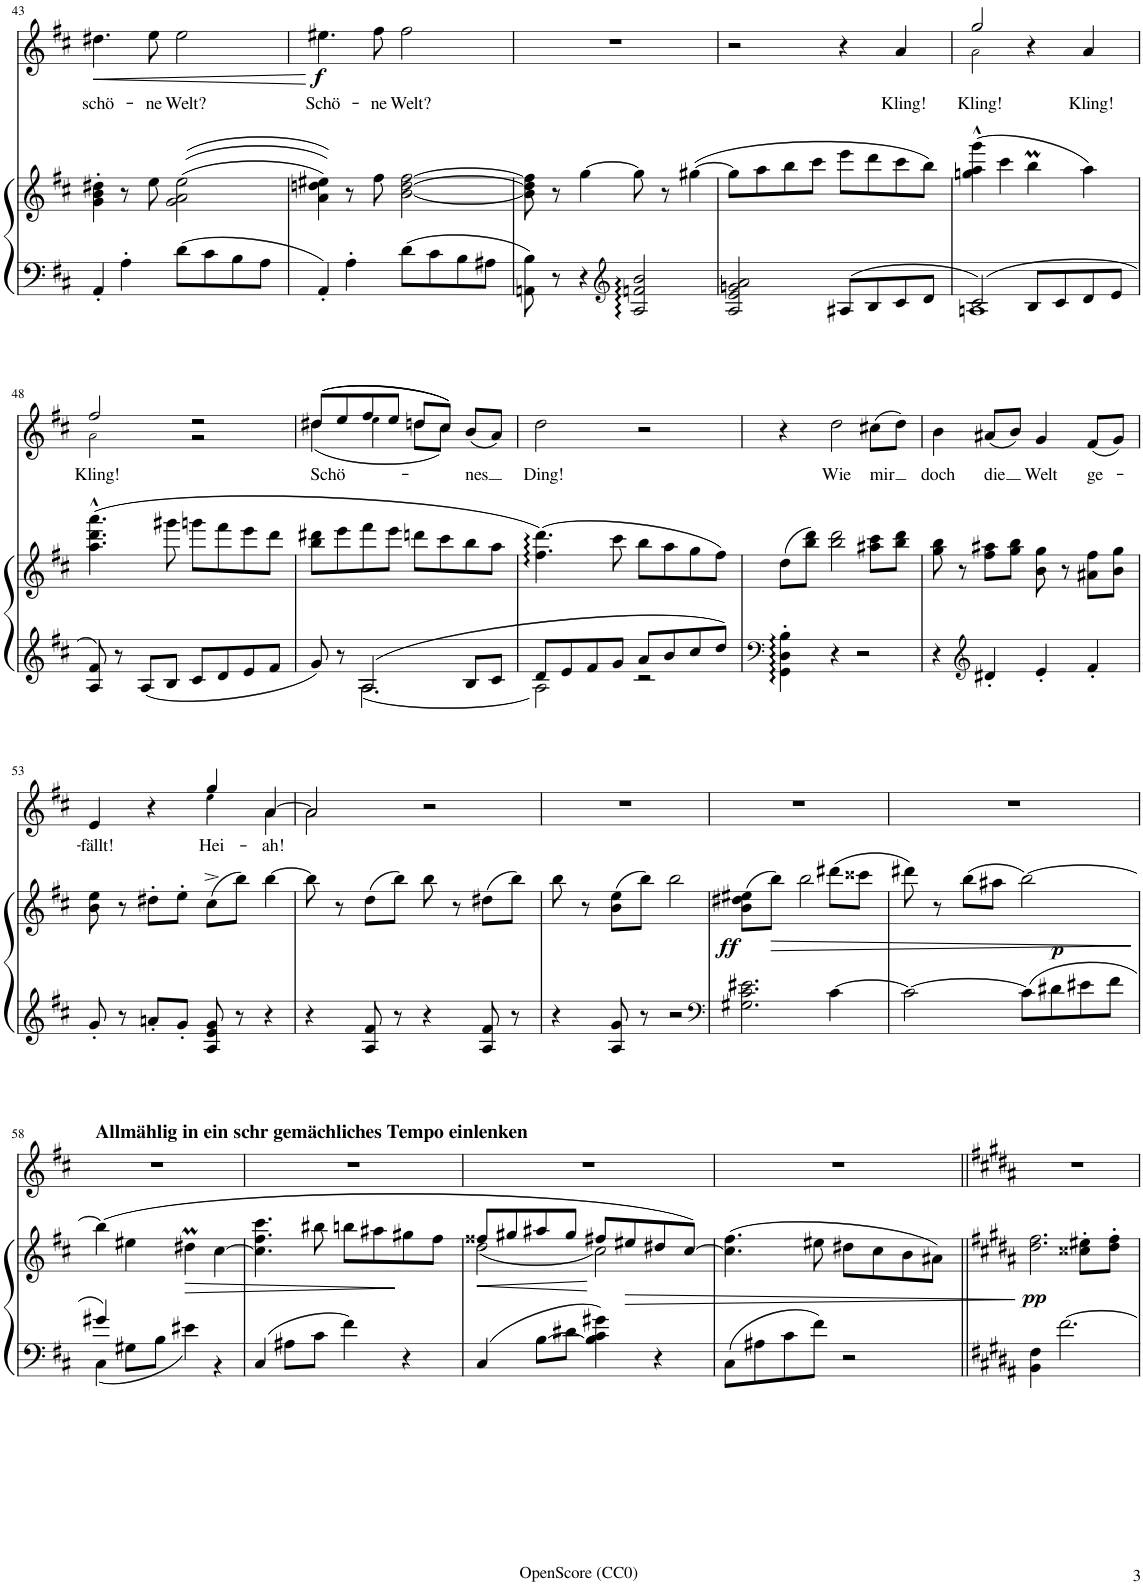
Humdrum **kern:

**kern	**kern	**dynam	**kern	**text	**dynam
*part2	*part2	*part2	*part1	*part1	*part1
*staff3	*staff2	*staff2/3	*staff1	*staff1	*staff1
*I"Piano	*	*	*I"Voice	*	*
*I'Pno	*	*	*	*	*
!!LO:PB:g=z
*clefF4	*clefG2	*	*clefG2	*	*
*k[f#c#]	*k[f#c#]	*	*k[f#c#]	*	*
*M2/2	*M2/2	*	*M2/2	*	*
*met(c|)	*met(c|)	*	*met(c|)	*	*
=43	=43	=43	=43	=43	=43
!	!	!	!	!LO:LY:b	!LO:HP:b
4AA'/	4g\' 4b\' 4dd#X\'	.	4.dd#X\	schö-	<
4A'\	8r	.	.	.	.
!	!	!	!	!LO:LY:b	!
.	8ee\	.	8ee\	-ne	.
!	!	!	!	!LO:LY:b	!
8d\L	(((2g\ 2a\ 2ee\	.	2ee\	Welt?	.
8c#\	.	.	.	.	.
8B\	.	.	.	.	.
8A\J	.	.	.	.	.
.	.	.	.	.	[
=44	=44	=44	=44	=44	=44
!	!	!	!	!LO:LY:b	!LO:DY:b
4AA'/	4a\ 4ddn\ 4ee#X\)))	.	4.ee#X\	Schö-	f
4A'\	8r	.	.	.	.
!	!	!	!	!LO:LY:b	!
.	8ff#\	.	8ff#\	-ne	.
!	!	!	!	!LO:LY:b	!
8d\L	[2b\ [2dd\ [2ff#\	.	2ff#\	Welt?	.
8c#\	.	.	.	.	.
8B\	.	.	.	.	.
8A#X\J	.	.	.	.	.
=45	=45	=45	=45	=45	=45
8AAn\ 8B\	8b\] 8dd\] 8ff#\]	.	1r	.	.
8r	8r	.	.	.	.
4r	[4gg\	.	.	.	.
*clefG2	*	*	*	*	*
2A/ 2fn/ 2b/	8gg\]	.	.	.	.
.	8r	.	.	.	.
.	([4gg#X\	.	.	.	.
=46	=46	=46	=46	=46	=46
2A/ 2e/ 2gn/ 2a/	8gg#\L]	.	2r	.	.
.	8aa\	.	.	.	.
.	8bb\	.	.	.	.
.	8ccc#\J	.	.	.	.
8A#X/L	8eee\L	.	4r	.	.
8B/	8ddd\	.	.	.	.
!	!	!	!	!LO:LY:b	!
8c#/	8ccc#\	.	4a/	Kling!	.
8d/J	8bb\J)	.	.	.	.
=47	=47	=47	=47	=47	=47
*^	*	*	*	*	*
!	!	!	!	!	!LO:LY:b	!
*	*	*	*	*^	*	*
2c#/	1An	(4ggn\^^ 4aa\^^ 4ggg\^^	.	2gg/	2a\	Kling!	.
.	.	4ccc#\	.	.	.	.	.
8B/L	.	4bbM\	.	4r	2ryy	.	.
8c#/	.	.	.	.	.	.	.
!	!	!	!	!	!	!LO:LY:b	!
8d/	.	4aa\)	.	4a/	.	Kling!	.
8e/J	.	.	.	.	.	.	.
*v	*v	*	*	*	*	*	*
!!LO:LB:g=z	!!
=48	=48	=48	=48	=48	=48	=48
!	!	!	!	!	!LO:LY:b	!
8A/ 8f#/	(4.aa\^^ 4.ddd\^^ 4.aaa\^^	.	2ff#/	2a\	Kling!	.
8r	.	.	.	.	.	.
8A/L	.	.	.	.	.	.
8B/J	8ggg#X\	.	.	.	.	.
8c#/L	8gggn\L	.	2r	2r	.	.
8d/	8fff#\	.	.	.	.	.
8e/	8eee\	.	.	.	.	.
8f#/J	8ddd\J	.	.	.	.	.
=49	=49	=49	=49	=49	=49	=49
*^	*	*	*	*	*	*
!	!	!	!	!	!	!LO:LY:b	!
8g/	4ryy	8bb\ 8ddd#X\L	.	((8dd#X/L	(4dd#\	Schö-	.
8r	.	8eee\	.	8ee/	.	.	.
2A/	[2.A\	8fff#\	.	8ff#/	4ee\	.	.
.	.	8eee\J	.	8ee/J	.	.	.
.	.	8dddn\L	.	8ddn/L	8dd\L	.	.
.	.	8ccc#\	.	8cc#/J))	8cc#\J)	.	.
!	!	!	!	!	!	!LO:LY:b	!
8B/L	.	8bb\	.	(8b/L	4ryy	-nes	.
8c#/J	.	8aa\J	.	8a/J)	.	.	.
*	*	*	*	*v	*v	*	*
=50	=50	=50	=50	=50	=50	=50
!	!	!	!	!	!LO:LY:b	!
8d/L	2A\]	(4.ff#\ 4.ddd\)	.	2dd\	Ding!	.
8e/	.	.	.	.	.	.
8f#/	.	.	.	.	.	.
8g/J	.	8ccc#\	.	.	.	.
8a/L	2r	8bb\L	.	2r	.	.
8b/	.	8aa\	.	.	.	.
8cc#/	.	8gg\	.	.	.	.
8dd/J	.	8ff#\J)	.	.	.	.
*v	*v	*	*	*	*	*
=51	=51	=51	=51	=51	=51
*clefF4	*	*	*	*	*
4GG\' 4D\' 4B\'	(8dd\L	.	4r	.	.
.	8bb\ 8ddd\J)	.	.	.	.
!	!	!	!	!LO:LY:b	!
4r	2bb\ 2ddd\	.	2dd\	Wie	.
2r	.	.	.	.	.
!	!	!	!	!LO:LY:b	!
.	8aa#X\ 8ccc#\L	.	(8cc#X\L	mir	.
.	8bb\ 8ddd\J	.	8dd\J)	.	.
=52	=52	=52	=52	=52	=52
!	!	!	!	!LO:LY:b	!
4r	8gg\ 8bb\	.	4b\	doch	.
.	8r	.	.	.	.
*clefG2	*	*	*	*	*
!	!	!	!	!LO:LY:b	!
4d#X'/	8ff#\ 8aa#X\L	.	(8a#X/L	die	.
.	8gg\ 8bb\J	.	8b/J)	.	.
!	!	!	!	!LO:LY:b	!
4e'/	8b\ 8gg\	.	4g/	Welt	.
.	8r	.	.	.	.
!	!	!	!	!LO:LY:b	!
4f#'/	8a#X\ 8ff#\L	.	(8f#/L	ge-	.
.	8b\ 8gg\J	.	8g/J)	.	.
!!LO:LB:g=z
=53	=53	=53	=53	=53	=53
!	!	!	!	!LO:LY:b	!
*	*	*	*^	*	*
8g'/	8b\ 8ee\	.	4e/	2ryy	-fällt!	.
8r	8r	.	.	.	.	.
8an'/L	8dd#X'\L	.	4r	.	.	.
8g'/J	8ee'\J	.	.	.	.	.
!	!	!	!	!	!LO:LY:b	!
8A/ 8e/ 8g/	(8cc#^\L	.	4gg/	4ee\	Hei-	.
8r	8bb\J)	.	.	.	.	.
!	!	!	!	!	!LO:LY:b	!
4r	[4bb\	.	[4a/	4a\	-ah!	.
=54	=54	=54	=54	=54	=54	=54
4r	8bb\]	.	2a/]	2a\	.	.
.	8r	.	.	.	.	.
8A/ 8f#/	(8dd\L	.	.	.	.	.
8r	8bb\J)	.	.	.	.	.
4r	8bb\	.	2r	2ryy	.	.
.	8r	.	.	.	.	.
8A/ 8f#/	(8dd#X\L	.	.	.	.	.
8r	8bb\J)	.	.	.	.	.
*	*	*	*v	*v	*	*
=55	=55	=55	=55	=55	=55
4r	8bb\	.	1r	.	.
.	8r	.	.	.	.
8A/ 8g/	(8b\ 8ee\L	.	.	.	.
8r	8bb\J)	.	.	.	.
2r	2bb\	.	.	.	.
=56	=56	=56	=56	=56	=56
*clefF4	*	*	*	*	*
!	!	!LO:DY:b	!	!	!
2.G#X\ 2.c#\ 2.e#X\	(8b\ 8dd#X\ 8ee#X\L	ff	1r	.	.
!	!	!LO:HP:b	!	!	!
.	8bb\J)	>	.	.	.
.	2bb\	.	.	.	.
[4c#\	(8ddd#X\L	.	.	.	.
.	8ccc##X\J	.	.	.	.
=57	=57	=57	=57	=57	=57
*	*^	*	*	*	*
2c#\_	8ddd#X\)	2ryy	.	1r	.	.
.	8r	.	.	.	.	.
.	(8bb\L	.	.	.	.	.
.	8aa#X\J	.	.	.	.	.
8c#\L]	[2bb\)	8ryy	.	.	.	.
!	!	!	!LO:DY:b	!	!	!
8d#X\	.	4.ryy	p	.	.	.
8e#X\	.	.	.	.	.	.
8f#\J	.	.	.	.	.	.
.	.	.	]	.	.	.
!!LO:LB:g=z
=58	=58	=58	=58	=58	=58	=58
*^	*	*	*	*	*	*
!	!	!	!	!	!LO:TX:a:B:t=Allmählig in ein schr gemächliches Tempo einlenken	!	!
*	*	*v	*v	*	*	*	*
4g#X/	4C#\	(4bb\]	.	1r	.	.
2.ryy	8G#X\L	4ee#X\	.	.	.	.
.	8B\J	.	.	.	.	.
!	!	!	!LO:HP:b	!	!	!
.	4e#X\	4dd#Xm\	>	.	.	.
.	4r	[4cc#\	.	.	.	.
*v	*v	*	*	*	*	*
=59	=59	=59	=59	=59	=59
4C#/	4.cc#\] 4.ff#\ 4.ccc#\	.	1r	.	.
8A#X\L	.	.	.	.	.
8c#\J	8bb#X\	.	.	.	.
4f#\	8bbn\L	.	.	.	.
.	8aa#X\	.	.	.	.
4r	8gg#X\	]	.	.	.
.	8ff#\J	.	.	.	.
=60	=60	=60	=60	=60	=60
!	!	!LO:HP:b	!	!	!
*	*^	*	*	*	*
4C#/	8ff##X/L	(2dd\	<	1r	.	.
.	8gg#X/	.	.	.	.	.
[8B\L	8aa#X/	.	.	.	.	.
8d#X\J	8gg#/J	.	.	.	.	.
4B\] 4c#\ 4g#X\	8ff#X/L	2cc#\)	[	.	.	.
!	!	!	!LO:HP:b	!	!	!
.	8ee#X/	.	>	.	.	.
4r	8dd#X/	.	.	.	.	.
.	[8cc#/J)	.	.	.	.	.
*	*v	*v	*	*	*	*
=61	=61	=61	=61	=61	=61
8C#\L	(4.cc#\] 4.ff#\	.	1r	.	.
8A#X\	.	.	.	.	.
8c#\	.	.	.	.	.
8f#\J	8ee#X\	.	.	.	.
2r	8dd#X\L	.	.	.	.
.	8cc#\	.	.	.	.
.	8b\	.	.	.	.
.	8a#X\J)	.	.	.	.
.	.	]	.	.	.
=62||	=62||	=62||	=62||	=62||	=62||
*k[f#c#g#d#a#]	*k[f#c#g#d#a#]	*	*k[f#c#g#d#a#]	*	*
!	!	!LO:DY:b	!	!	!
4BB\ 4F#\	2.dd#\ 2.ff#\	pp	1r	.	.
[2.f#\	.	.	.	.	.
.	8cc##X\' 8ee#X\'L	.	.	.	.
.	8dd#\' 8ff#\'J	.	.	.	.
=	=	=	=	=	=
*-	*-	*-	*-	*-	*-
